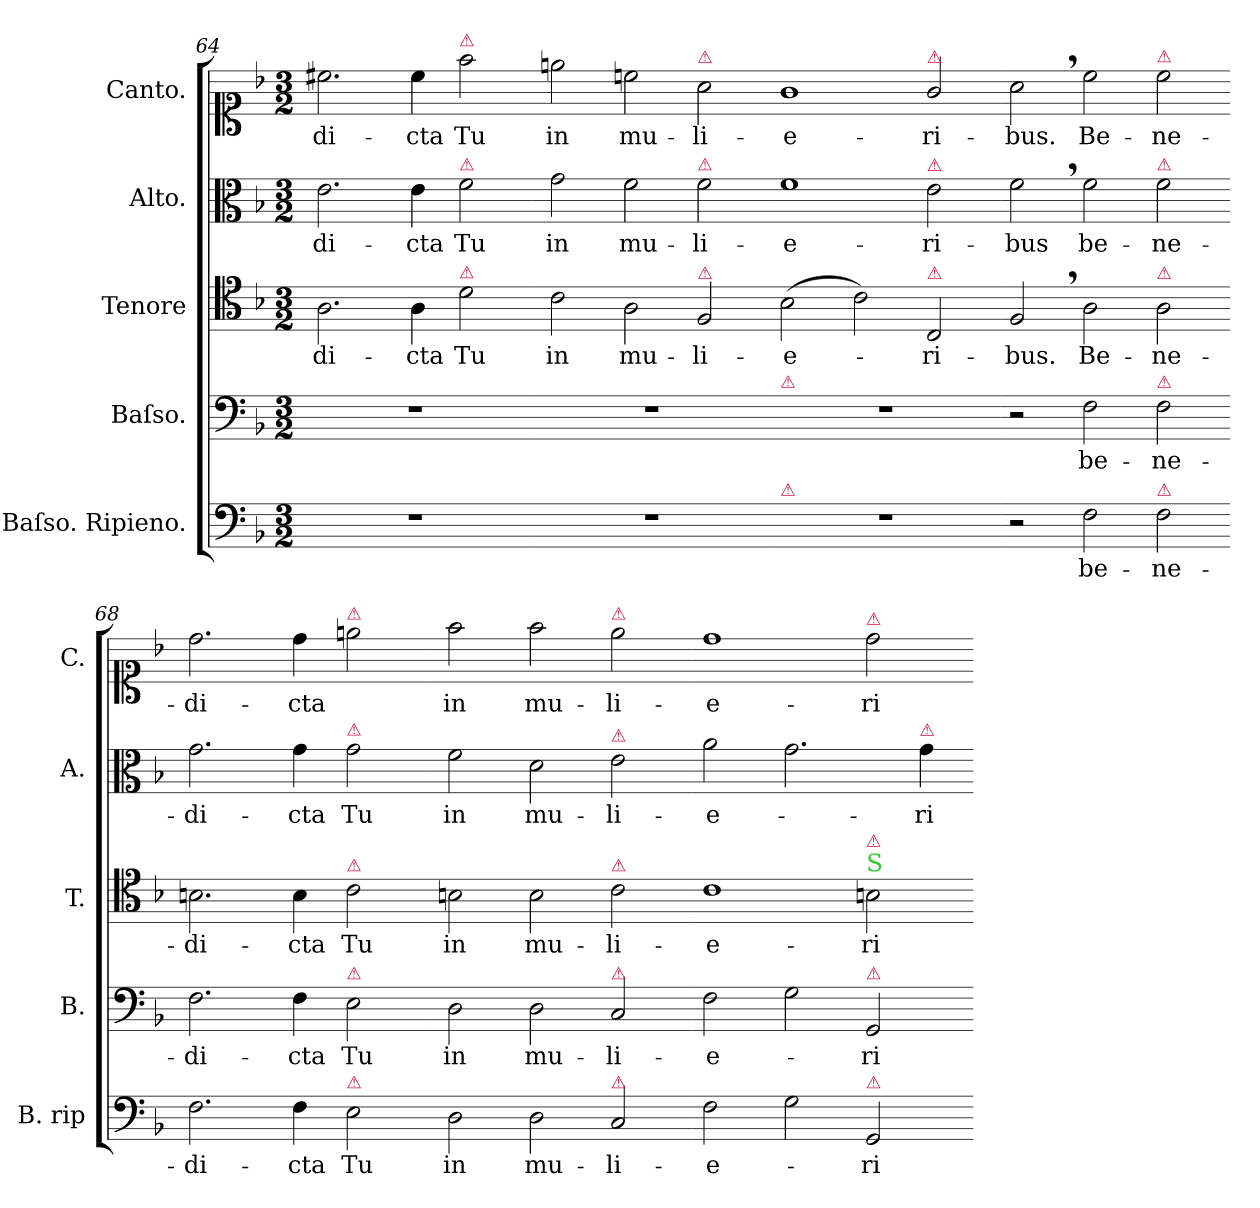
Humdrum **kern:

**kern	**text	**kern	**text	**kern	**text	**kern	**text	**kern	**text
*part5	*part5	*part4	*part4	*part3	*part3	*part2	*part2	*part1	*part1
*staff5	*staff5	*staff4	*staff4	*staff3	*staff3	*staff2	*staff2	*staff1	*staff1
*I"Baſso. Ripieno.	*	*I"Baſso.	*	*I"Tenore	*	*I"Alto.	*	*I"Canto.	*
*I'B. rip	*	*I'B.	*	*I'T.	*	*I'A.	*	*I'C.	*
*clefF4	*	*clefF4	*	*clefC4	*	*clefC3	*	*clefC1	*
*k[b-]	*	*k[b-]	*	*k[b-]	*	*k[b-]	*	*k[b-]	*
*M3/2	*	*M3/2	*	*M3/2	*	*M3/2	*	*M3/2	*
=64	=64	=64	=64	=64	=64	=64	=64	=64	=64
1.r	.	1.r	.	2.A\	-di-	2.e\	-di-	2.cc#X\	-di-
.	.	.	.	4A\	-cta	4e\	-cta	4cc#\	-cta
!	!	!	!	!	!	!	!	!LO:TX:a:color=crimson:t=⚠	!
!	!	!	!	!	!	!LO:TX:a:color=crimson:t=⚠	!	!	!
!	!	!	!	!LO:TX:a:color=crimson:t=⚠	!	!	!	!	!
.	.	.	.	2d\	Tu	2f\	Tu	2ff\	Tu
=65-	=65-	=65-	=65-	=65-	=65-	=65-	=65-	=65-	=65-
1.r	.	1.r	.	2c\	in	2g\	in	2een\	in
.	.	.	.	2A\	mu-	2f\	mu-	2ccn\	mu-
!	!	!	!	!	!	!	!	!LO:TX:a:color=crimson:t=⚠	!
!	!	!	!	!	!	!LO:TX:a:color=crimson:t=⚠	!	!	!
!	!	!	!	!LO:TX:a:color=crimson:t=⚠	!	!	!	!	!
.	.	.	.	2F/	-li-	2f\	-li-	2a\	-li-
=66-	=66-	=66-	=66-	=66-	=66-	=66-	=66-	=66-	=66-
!	!	!LO:TX:a:color=crimson:t=⚠	!	!	!	!	!	!	!
!LO:TX:a:color=crimson:t=⚠	!	!	!	!	!	!	!	!	!
1.r	.	1.r	.	(2B-\	-e-	1f	-e-	1g	-e-
.	.	.	.	2c\)	.	.	.	.	.
!	!	!	!	!	!	!	!	!LO:TX:a:color=crimson:t=⚠	!
!	!	!	!	!	!	!LO:TX:a:color=crimson:t=⚠	!	!	!
!	!	!	!	!LO:TX:a:color=crimson:t=⚠	!	!	!	!	!
.	.	.	.	2C/	-ri-	2e\	-ri-	2g/	-ri-
=67-	=67-	=67-	=67-	=67-	=67-	=67-	=67-	=67-	=67-
2r	.	2r	.	2F,</	-bus.	2f,<\	-bus	2a,<\	-bus.
2F\	be-	2F\	be-	2A\	Be-	2f\	be-	2cc\	Be-
!	!	!	!	!	!	!	!	!LO:TX:a:color=crimson:t=⚠	!
!	!	!	!	!	!	!LO:TX:a:color=crimson:t=⚠	!	!	!
!	!	!	!	!LO:TX:a:color=crimson:t=⚠	!	!	!	!	!
!	!	!LO:TX:a:color=crimson:t=⚠	!	!	!	!	!	!	!
!LO:TX:a:color=crimson:t=⚠	!	!	!	!	!	!	!	!	!
2F\	-ne-	2F\	-ne-	2A\	-ne-	2f\	-ne-	2cc\	-ne-
=68-	=68-	=68-	=68-	=68-	=68-	=68-	=68-	=68-	=68-
2.F\	-di-	2.F\	-di-	2.Bn\	-di-	2.g\	-di-	2.dd\	-di-
4F\	-cta	4F\	-cta	4B\	-cta	4g\	-cta	4dd\	-cta
!	!	!	!	!	!	!	!	!LO:TX:a:color=crimson:t=⚠	!
!	!	!	!	!	!	!LO:TX:a:color=crimson:t=⚠	!	!	!
!	!	!	!	!LO:TX:a:color=crimson:t=⚠	!	!	!	!	!
!	!	!LO:TX:a:color=crimson:t=⚠	!	!	!	!	!	!	!
!LO:TX:a:color=crimson:t=⚠	!	!	!	!	!	!	!	!	!
2E\	Tu	2E\	Tu	2c\	Tu	2g\	Tu	2een\	.
=69-	=69-	=69-	=69-	=69-	=69-	=69-	=69-	=69-	=69-
2D\	in	2D\	in	2Bn\	in	2f\	in	2ff\	in
2D\	mu-	2D\	mu-	2B\	mu-	2d\	mu-	2ff\	mu-
!	!	!	!	!	!	!	!	!LO:TX:a:color=crimson:t=⚠	!
!	!	!	!	!	!	!LO:TX:a:color=crimson:t=⚠	!	!	!
!	!	!	!	!LO:TX:a:color=crimson:t=⚠	!	!	!	!	!
!	!	!LO:TX:a:color=crimson:t=⚠	!	!	!	!	!	!	!
!LO:TX:a:color=crimson:t=⚠	!	!	!	!	!	!	!	!	!
2C/	-li-	2C/	-li-	2c\	-li-	2e\	-li-	2ee\	-li-
=70-	=70-	=70-	=70-	=70-	=70-	=70-	=70-	=70-	=70-
2F\	-e-	2F\	-e-	1c	-e-	2a\	-e-	1dd	-e-
2G\	.	2G\	.	.	.	2.g\	.	.	.
!	!	!	!	!	!	!	!	!LO:TX:a:color=crimson:t=⚠	!
!	!	!	!	!LO:TX:a:color=limegreen:t=S	!	!	!	!	!
!	!	!	!	!LO:TX:a:color=crimson:t=⚠	!	!	!	!	!
!	!	!LO:TX:a:color=crimson:t=⚠	!	!	!	!	!	!	!
!LO:TX:a:color=crimson:t=⚠	!	!	!	!	!	!	!	!	!
2GG/	-ri-	2GG/	-ri-	2Bn\	-ri-	.	.	2dd\	-ri-
!	!	!	!	!	!	!LO:TX:a:color=crimson:t=⚠	!	!	!
.	.	.	.	.	.	4g\	-ri-	.	.
=-	=-	=-	=-	=-	=-	=-	=-	=-	=-
*-	*-	*-	*-	*-	*-	*-	*-	*-	*-
